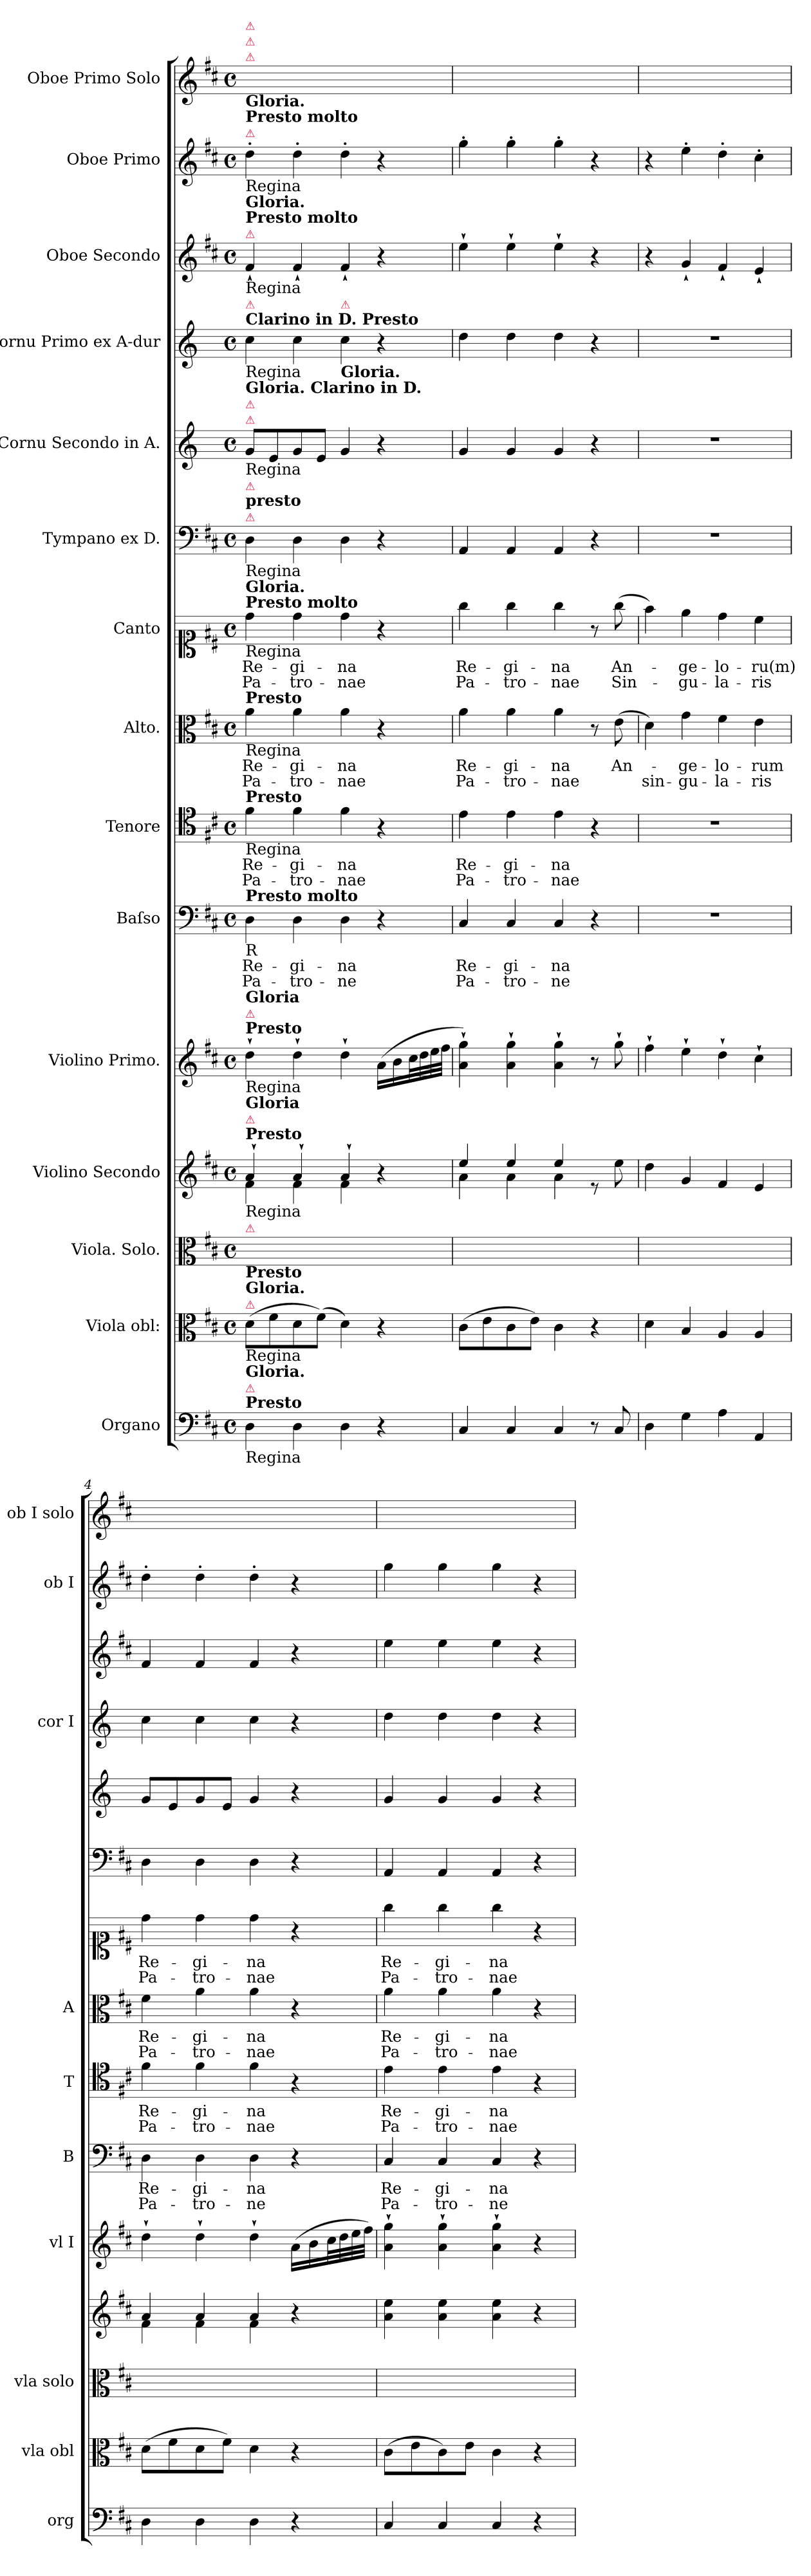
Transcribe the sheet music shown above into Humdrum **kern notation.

**kern	**dynam	**kern	**kern	**kern	**dynam	**kern	**dynam	**kern	**text	**text	**kern	**text	**text	**kern	**text	**text	**kern	**text	**text	**kern	**kern	**kern	**kern	**kern	**dynam	**kern
*part15	*part15	*part14	*part13	*part12	*part12	*part11	*part11	*part10	*part10	*part10	*part9	*part9	*part9	*part8	*part8	*part8	*part7	*part7	*part7	*part6	*part5	*part4	*part3	*part2	*part2	*part1
*staff15	*staff15	*staff14	*staff13	*staff12	*staff12	*staff11	*staff11	*staff10	*staff10	*staff10	*staff9	*staff9	*staff9	*staff8	*staff8	*staff8	*staff7	*staff7	*staff7	*staff6	*staff5	*staff4	*staff3	*staff2	*staff2	*staff1
*I"Organo	*	*I"Viola obl:	*I"Viola. Solo.	*I"Violino Secondo	*	*I"Violino Primo.	*	*I"Baſso	*	*	*I"Tenore	*	*	*I"Alto.	*	*	*I"Canto	*	*	*I"Tympano ex D.	*I"Cornu Secondo in A.	*I"Cornu Primo ex A-dur	*I"Oboe Secondo	*I"Oboe Primo	*	*I"Oboe Primo Solo
*I'org	*	*I'vla obl	*I'vla solo	*	*	*I'vl I	*	*I'B	*	*	*I'T	*	*	*I'A	*	*	*	*	*	*	*	*I'cor I	*	*I'ob I	*	*I'ob I solo
*clefF4	*	*clefC3	*clefC3	*clefG2	*	*clefG2	*	*clefF4	*	*	*clefC4	*	*	*clefC3	*	*	*clefC1	*	*	*clefF4	*clefG2	*clefG2	*clefG2	*clefG2	*	*clefG2
*	*	*	*	*	*	*	*	*	*	*	*	*	*	*	*	*	*	*	*	*	*ITrd-1c-2	*ITrd-1c-2	*	*	*	*
*k[f#c#]	*	*k[f#c#]	*k[f#c#]	*k[f#c#]	*	*k[f#c#]	*	*k[f#c#]	*	*	*k[f#c#]	*	*	*k[f#c#]	*	*	*k[f#c#]	*	*	*k[f#c#]	*k[f#c#]	*k[f#c#]	*k[f#c#]	*k[f#c#]	*	*k[f#c#]
*D:	*	*D:	*D:	*D:	*	*D:	*	*D:	*	*	*D:	*	*	*D:	*	*	*D:	*	*	*D:	*D:	*D:	*D:	*D:	*	*D:
*M4/4	*	*M4/4	*M4/4	*M4/4	*	*M4/4	*	*M4/4	*	*	*M4/4	*	*	*M4/4	*	*	*M4/4	*	*	*M4/4	*M4/4	*M4/4	*M4/4	*M4/4	*	*M4/4
*met(c)	*	*met(c)	*met(c)	*met(c)	*	*met(c)	*	*met(c)	*	*	*met(c)	*	*	*met(c)	*	*	*met(c)	*	*	*met(c)	*met(c)	*met(c)	*met(c)	*met(c)	*	*met(c)
=1	=1	=1	=1	=1	=1	=1	=1	=1	=1	=1	=1	=1	=1	=1	=1	=1	=1	=1	=1	=1	=1	=1	=1	=1	=1	=1
*	*	*	*	*^	*	*	*	*	*	*	*	*	*	*	*	*	*	*	*	*	*	*	*	*	*	*
!	!	!	!	!	!	!	!	!	!	!	!	!	!	!	!	!	!	!	!	!	!	!	!	!	!	!	!LO:TX:a:color=crimson:t=⚠
!	!	!	!	!	!	!	!	!	!	!	!	!	!	!	!	!	!	!	!	!	!	!	!	!	!	!	!LO:TX:a:color=crimson:t=⚠
!	!	!	!	!	!	!	!	!	!	!	!	!	!	!	!	!	!	!	!	!	!	!	!	!	!	!	!LO:TX:a:color=crimson:t=⚠
!	!	!	!	!	!	!	!	!	!	!	!	!	!	!	!	!	!	!	!	!	!	!	!	!	!LO:TX:a:color=crimson:t=⚠	!	!
!	!	!	!	!	!	!	!	!	!	!	!	!	!	!	!	!	!	!	!	!	!	!	!	!	!LO:TX:b:t=Regina	!	!
!	!	!	!	!	!	!	!	!	!	!	!	!	!	!	!	!	!	!	!	!	!	!	!	!	!LO:TX:a:B:t=Presto molto	!	!
!	!	!	!	!	!	!	!	!	!	!	!	!	!	!	!	!	!	!	!	!	!	!	!	!	!LO:TX:a:B:t=Gloria.	!	!
!	!	!	!	!	!	!	!	!	!	!	!	!	!	!	!	!	!	!	!	!	!	!	!	!LO:TX:a:color=crimson:t=⚠	!	!	!
!	!	!	!	!	!	!	!	!	!	!	!	!	!	!	!	!	!	!	!	!	!	!	!	!LO:TX:b:t=Regina	!	!	!
!	!	!	!	!	!	!	!	!	!	!	!	!	!	!	!	!	!	!	!	!	!	!	!	!LO:TX:a:B:t=Presto molto	!	!	!
!	!	!	!	!	!	!	!	!	!	!	!	!	!	!	!	!	!	!	!	!	!	!	!	!LO:TX:a:B:t=Gloria.	!	!	!
!	!	!	!	!	!	!	!	!	!	!	!	!	!	!	!	!	!	!	!	!	!	!	!LO:TX:b:t=Regina	!	!	!	!
!	!	!	!	!	!	!	!	!	!	!	!	!	!	!	!	!	!	!	!	!	!	!	!LO:TX:a:B:t=Clarino in D. Presto	!	!	!	!
!	!	!	!	!	!	!	!	!	!	!	!	!	!	!	!	!	!	!	!	!	!	!	!LO:TX:a:color=crimson:t=⚠	!	!	!	!
!	!	!	!	!	!	!	!	!	!	!	!	!	!	!	!	!	!	!	!	!	!	!LO:TX:a:color=crimson:t=⚠	!	!	!	!	!
!	!	!	!	!	!	!	!	!	!	!	!	!	!	!	!	!	!	!	!	!	!	!LO:TX:b:t=Regina	!	!	!	!	!
!	!	!	!	!	!	!	!	!	!	!	!	!	!	!	!	!	!	!	!	!	!	!LO:TX:a:color=crimson:t=⚠	!	!	!	!	!
!	!	!	!	!	!	!	!	!	!	!	!	!	!	!	!	!	!	!	!	!	!	!LO:TX:a:B:t=Gloria. Clarino in D.	!	!	!	!	!
!	!	!	!	!	!	!	!	!	!	!	!	!	!	!	!	!	!	!	!	!	!LO:TX:b:t=Regina	!	!	!	!	!	!
!	!	!	!	!	!	!	!	!	!	!	!	!	!	!	!	!	!	!	!	!	!LO:TX:a:color=crimson:t=⚠	!	!	!	!	!	!
!	!	!	!	!	!	!	!	!	!	!	!	!	!	!	!	!	!	!	!	!	!LO:TX:a:B:t=presto	!	!	!	!	!	!
!	!	!	!	!	!	!	!	!	!	!	!	!	!	!	!	!	!	!	!	!	!LO:TX:a:color=crimson:t=⚠	!	!	!	!	!	!
!	!	!	!	!	!	!	!	!	!	!	!	!	!	!	!	!	!	!	!	!	!LO:TX:b:B:t=Gloria.	!	!	!	!	!	!
!	!	!	!	!	!	!	!	!	!	!	!	!	!	!	!	!	!	!LO:TX:b:t=Regina	!	!	!	!	!	!	!	!	!
!	!	!	!	!	!	!	!	!	!	!	!	!	!	!	!	!	!	!LO:TX:a:B:t=Presto molto	!	!	!	!	!	!	!	!	!
!	!	!	!	!	!	!	!	!	!	!	!	!	!	!	!LO:TX:b:t=Regina	!	!	!	!	!	!	!	!	!	!	!	!
!	!	!	!	!	!	!	!	!	!	!	!	!	!	!	!LO:TX:a:B:t=Presto	!	!	!	!	!	!	!	!	!	!	!	!
!	!	!	!	!	!	!	!	!	!	!	!	!LO:TX:b:t=Regina	!	!	!	!	!	!	!	!	!	!	!	!	!	!	!
!	!	!	!	!	!	!	!	!	!	!	!	!LO:TX:a:B:t=Presto	!	!	!	!	!	!	!	!	!	!	!	!	!	!	!
!	!	!	!	!	!	!	!	!	!LO:TX:a:B:t=Presto molto	!	!	!	!	!	!	!	!	!	!	!	!	!	!	!	!	!	!
!	!	!	!	!	!	!	!	!	!LO:TX:b:t=R	!	!	!	!	!	!	!	!	!	!	!	!	!	!	!	!	!	!
!	!	!	!	!	!	!	!LO:TX:b:t=Regina	!	!	!	!	!	!	!	!	!	!	!	!	!	!	!	!	!	!	!	!
!	!	!	!	!	!	!	!LO:TX:a:B:t=Presto	!	!	!	!	!	!	!	!	!	!	!	!	!	!	!	!	!	!	!	!
!	!	!	!	!	!	!	!LO:TX:a:color=crimson:t=⚠	!	!	!	!	!	!	!	!	!	!	!	!	!	!	!	!	!	!	!	!
!	!	!	!	!	!	!	!LO:TX:a:B:t=Gloria	!	!	!	!	!	!	!	!	!	!	!	!	!	!	!	!	!	!	!	!
!	!	!	!	!LO:TX:a:B:t=Presto	!	!	!	!	!	!	!	!	!	!	!	!	!	!	!	!	!	!	!	!	!	!	!
!	!	!	!	!LO:TX:b:t=Regina	!	!	!	!	!	!	!	!	!	!	!	!	!	!	!	!	!	!	!	!	!	!	!
!	!	!	!	!LO:TX:a:color=crimson:t=⚠	!	!	!	!	!	!	!	!	!	!	!	!	!	!	!	!	!	!	!	!	!	!	!
!	!	!	!	!LO:TX:a:B:t=Gloria	!	!	!	!	!	!	!	!	!	!	!	!	!	!	!	!	!	!	!	!	!	!	!
!	!	!	!LO:TX:a:color=crimson:t=⚠	!	!	!	!	!	!	!	!	!	!	!	!	!	!	!	!	!	!	!	!	!	!	!	!
!	!	!LO:TX:a:color=crimson:t=⚠	!	!	!	!	!	!	!	!	!	!	!	!	!	!	!	!	!	!	!	!	!	!	!	!	!
!	!	!LO:TX:a:B:t=Gloria.	!	!	!	!	!	!	!	!	!	!	!	!	!	!	!	!	!	!	!	!	!	!	!	!	!
!	!	!LO:TX:b:t=Regina	!	!	!	!	!	!	!	!	!	!	!	!	!	!	!	!	!	!	!	!	!	!	!	!	!
!	!	!LO:TX:a:B:t=Presto	!	!	!	!	!	!	!	!	!	!	!	!	!	!	!	!	!	!	!	!	!	!	!	!	!
!LO:TX:b:t=Regina	!	!	!	!	!	!	!	!	!	!	!	!	!	!	!	!	!	!	!	!	!	!	!	!	!	!	!
!LO:TX:a:B:t=Presto	!	!	!	!	!	!	!	!	!	!	!	!	!	!	!	!	!	!	!	!	!	!	!	!	!	!	!
!LO:TX:a:color=crimson:t=⚠	!	!	!	!	!	!	!	!	!	!	!	!	!	!	!	!	!	!	!	!	!	!	!	!	!	!	!
!LO:TX:a:B:t=Gloria.	!	!	!	!	!	!	!	!	!	!	!	!	!	!	!	!	!	!	!	!	!	!	!	!	!	!	!
4D\	.	(8d\L	1ryy	4a`/	4f#\	for	4dd`\	.	4D\	Re-	Pa-	4f#\	Re-	Pa-	4a\	Re-	Pa-	4dd\	Re-	Pa-	4D\	8a/L	4dd\	4f#`>/	4dd'\	.	1ryy
.	.	8f#\	.	.	.	.	.	.	.	.	.	.	.	.	.	.	.	.	.	.	.	8f#/	.	.	.	.	.
4D\	.	8d\	.	4a`/	4f#\	.	4dd`\	.	4D\	-gi-	-tro-	4f#\	-gi-	-tro-	4a\	-gi-	-tro-	4dd\	-gi-	-tro-	4D\	8a/	4dd\	4f#`>/	4dd'\	.	.
.	.	(8f#\J)	.	.	.	.	.	.	.	.	.	.	.	.	.	.	.	.	.	.	.	8f#/J	.	.	.	.	.
!	!	!	!	!	!	!	!	!	!	!	!	!	!	!	!	!	!	!	!	!	!	!	!LO:TX:a:color=crimson:t=⚠	!	!	!	!
!	!	!	!	!	!	!	!	!	!	!	!	!	!	!	!	!	!	!	!	!	!	!	!LO:TX:b:B:t=Gloria.	!	!	!	!
4D\	.	4d\)	.	4a`/	4f#\	.	4dd`\	.	4D\	-na	-ne	4f#\	-na	-nae	4a\	-na	-nae	4dd\	-na	-nae	4D\	4a/	4dd\	4f#`>/	4dd'\	.	.
4r	.	4r	.	4r	4ryy	.	(16a\LL	.	4r	.	.	4r	.	.	4r	.	.	4r	.	.	4r	4r	4r	4r	4r	.	.
.	.	.	.	.	.	.	16b\	.	.	.	.	.	.	.	.	.	.	.	.	.	.	.	.	.	.	.	.
.	.	.	.	.	.	.	32cc#\L	.	.	.	.	.	.	.	.	.	.	.	.	.	.	.	.	.	.	.	.
.	.	.	.	.	.	.	32dd\	.	.	.	.	.	.	.	.	.	.	.	.	.	.	.	.	.	.	.	.
.	.	.	.	.	.	.	32ee\	.	.	.	.	.	.	.	.	.	.	.	.	.	.	.	.	.	.	.	.
.	.	.	.	.	.	.	32ff#\JJJ	.	.	.	.	.	.	.	.	.	.	.	.	.	.	.	.	.	.	.	.
=2	=2	=2	=2	=2	=2	=2	=2	=2	=2	=2	=2	=2	=2	=2	=2	=2	=2	=2	=2	=2	=2	=2	=2	=2	=2	=2	=2
!	!	!	!	!	!	!	!	!	!	!LO:LY:i	!LO:LY:i	!	!LO:LY:i	!LO:LY:i	!	!	!LO:LY:i	!	!LO:LY:i	!LO:LY:i	!	!	!	!	!	!	!
4C#/	.	(8c#\L	1ryy	4ee/	4a\	.	4a`\ 4gg`\)	.	4C#/	Re-	Pa-	4e\	Re-	Pa-	4a\	Re-	Pa-	4gg\	Re-	Pa-	4AA/	4a/	4ee\	4ee`>\	4gg'\	.	1ryy
.	.	8e\	.	.	.	.	.	.	.	.	.	.	.	.	.	.	.	.	.	.	.	.	.	.	.	.	.
!	!	!	!	!	!	!	!	!	!	!LO:LY:i	!LO:LY:i	!	!LO:LY:i	!LO:LY:i	!	!	!LO:LY:i	!	!LO:LY:i	!LO:LY:i	!	!	!	!	!	!	!
4C#/	.	8c#\	.	4ee/	4a\	.	4a`\ 4gg`\	.	4C#/	-gi-	-tro-	4e\	-gi-	-tro-	4a\	-gi-	-tro-	4gg\	-gi-	-tro-	4AA/	4a/	4ee\	4ee`>\	4gg'\	.	.
.	.	8e\J)	.	.	.	.	.	.	.	.	.	.	.	.	.	.	.	.	.	.	.	.	.	.	.	.	.
!	!	!	!	!	!	!	!	!	!	!LO:LY:i	!LO:LY:i	!	!LO:LY:i	!LO:LY:i	!	!	!LO:LY:i	!	!LO:LY:i	!LO:LY:i	!	!	!	!	!	!	!
4C#/	.	4c#\	.	4ee/	4a\	.	4a`\ 4gg`\	.	4C#/	-na	-ne	4e\	-na	-nae	4a\	-na	-nae	4gg\	-na	-nae	4AA/	4a/	4ee\	4ee`>\	4gg'\	.	.
8r	.	4r	.	8re	4ryy	.	8r	.	4r	.	.	4r	.	.	8r	.	.	8r	.	.	4r	4r	4r	4r	4r	.	.
!	!LO:DY:b	!	!	!	!	!LO:DY:b	!	!	!	!	!	!	!	!	!	!	!	!	!	!	!	!	!	!	!	!	!
8C#/	po	.	.	8ee\	.	po	8gg`\	po	.	.	.	.	.	.	(8e\	An-	.	(8gg\	An-	Sin-	.	.	.	.	.	.	.
*	*	*	*	*v	*v	*	*	*	*	*	*	*	*	*	*	*	*	*	*	*	*	*	*	*	*	*	*
=3	=3	=3	=3	=3	=3	=3	=3	=3	=3	=3	=3	=3	=3	=3	=3	=3	=3	=3	=3	=3	=3	=3	=3	=3	=3	=3
4D\	.	4d\	1ryy	4dd\	.	4ff#`\	.	1r	.	.	1r	.	.	4d\)	.	sin-	4ff#\)	.	.	1r	1r	1r	4r	4r	.	1ryy
4G\	.	4B/	.	4g/	.	4ee`\	.	.	.	.	.	.	.	4g\	-ge-	-gu-	4ee\	-ge-	-gu-	.	.	.	4g`>/	4ee'\	po	.
4A\	.	4A/	.	4f#/	.	4dd`\	.	.	.	.	.	.	.	4f#\	-lo-	-la-	4dd\	-lo-	-la-	.	.	.	4f#`>/	4dd'\	.	.
4AA/	.	4A/	.	4e/	.	4cc#`\	.	.	.	.	.	.	.	4e\	-rum	-ris	4cc#\	-ru(m)	-ris	.	.	.	4e`>/	4cc#'\	.	.
=4	=4	=4	=4	=4	=4	=4	=4	=4	=4	=4	=4	=4	=4	=4	=4	=4	=4	=4	=4	=4	=4	=4	=4	=4	=4	=4
*	*	*	*	*^	*	*	*	*	*	*	*	*	*	*	*	*	*	*	*	*	*	*	*	*	*	*
!	!LO:DY:b	!	!	!	!	!	!	!	!	!LO:LY:i	!LO:LY:i	!	!LO:LY:i	!LO:LY:i	!	!	!	!	!	!	!	!	!	!	!	!	!
4D\	for	(8d\L	1ryy	4a/	4f#\	.	4dd`\	for	4D\	Re-	Pa-	4f#\	Re-	Pa-	4f#\	Re-	Pa-	4dd\	Re-	Pa-	4D\	8a/L	4dd\	4f#/	4dd'\	.	1ryy
.	.	8f#\	.	.	.	.	.	.	.	.	.	.	.	.	.	.	.	.	.	.	.	8f#/	.	.	.	.	.
!	!	!	!	!	!	!	!	!	!	!LO:LY:i	!LO:LY:i	!	!LO:LY:i	!LO:LY:i	!	!	!	!	!	!	!	!	!	!	!	!	!
4D\	.	8d\	.	4a/	4f#\	.	4dd`\	.	4D\	-gi-	-tro-	4f#\	-gi-	-tro-	4a\	-gi-	-tro-	4dd\	-gi-	-tro-	4D\	8a/	4dd\	4f#/	4dd'\	.	.
.	.	8f#\J)	.	.	.	.	.	.	.	.	.	.	.	.	.	.	.	.	.	.	.	8f#/J	.	.	.	.	.
!	!	!	!	!	!	!	!	!	!	!LO:LY:i	!LO:LY:i	!	!LO:LY:i	!LO:LY:i	!	!	!	!	!	!	!	!	!	!	!	!	!
4D\	.	4d\	.	4a/	4f#\	.	4dd`\	.	4D\	-na	-ne	4f#\	-na	-nae	4a\	-na	-nae	4dd\	-na	-nae	4D\	4a/	4dd\	4f#/	4dd'\	.	.
4r	.	4r	.	4r	4ryy	.	(16a\LL	.	4r	.	.	4r	.	.	4r	.	.	4r	.	.	4r	4r	4r	4r	4r	.	.
.	.	.	.	.	.	.	16b\	.	.	.	.	.	.	.	.	.	.	.	.	.	.	.	.	.	.	.	.
.	.	.	.	.	.	.	32cc#\L	.	.	.	.	.	.	.	.	.	.	.	.	.	.	.	.	.	.	.	.
.	.	.	.	.	.	.	32dd\	.	.	.	.	.	.	.	.	.	.	.	.	.	.	.	.	.	.	.	.
.	.	.	.	.	.	.	32ee\	.	.	.	.	.	.	.	.	.	.	.	.	.	.	.	.	.	.	.	.
.	.	.	.	.	.	.	32ff#\JJJ)	.	.	.	.	.	.	.	.	.	.	.	.	.	.	.	.	.	.	.	.
*	*	*	*	*v	*v	*	*	*	*	*	*	*	*	*	*	*	*	*	*	*	*	*	*	*	*	*	*
=5	=5	=5	=5	=5	=5	=5	=5	=5	=5	=5	=5	=5	=5	=5	=5	=5	=5	=5	=5	=5	=5	=5	=5	=5	=5	=5
!	!	!	!	!	!	!	!	!	!LO:LY:i	!LO:LY:i	!	!LO:LY:i	!LO:LY:i	!	!	!LO:LY:i	!	!LO:LY:i	!LO:LY:i	!	!	!	!	!	!	!
4C#/	.	(8c#\L	1ryy	4a\ 4ee\	.	4a`\ 4gg`\	.	4C#/	Re-	Pa-	4e\	Re-	Pa-	4a\	Re-	Pa-	4gg\	Re-	Pa-	4AA/	4a/	4ee\	4ee\	4gg\	.	1ryy
.	.	8e\	.	.	.	.	.	.	.	.	.	.	.	.	.	.	.	.	.	.	.	.	.	.	.	.
!	!	!	!	!	!	!	!	!	!LO:LY:i	!LO:LY:i	!	!LO:LY:i	!LO:LY:i	!	!	!LO:LY:i	!	!LO:LY:i	!LO:LY:i	!	!	!	!	!	!	!
4C#/	.	8c#\)	.	4a\ 4ee\	.	4a`\ 4gg`\	.	4C#/	-gi-	-tro-	4e\	-gi-	-tro-	4a\	-gi-	-tro-	4gg\	-gi-	-tro-	4AA/	4a/	4ee\	4ee\	4gg\	.	.
.	.	8e\J	.	.	.	.	.	.	.	.	.	.	.	.	.	.	.	.	.	.	.	.	.	.	.	.
!	!	!	!	!	!	!	!	!	!LO:LY:i	!LO:LY:i	!	!LO:LY:i	!LO:LY:i	!	!	!LO:LY:i	!	!LO:LY:i	!LO:LY:i	!	!	!	!	!	!	!
4C#/	.	4c#\	.	4a\ 4ee\	.	4a`\ 4gg`\	.	4C#/	-na	-ne	4e\	-na	-nae	4a\	-na	-nae	4gg\	-na	-nae	4AA/	4a/	4ee\	4ee\	4gg\	.	.
4r	.	4r	.	4r	.	4r	.	4r	.	.	4r	.	.	4r	.	.	4r	.	.	4r	4r	4r	4r	4r	.	.
=	=	=	=	=	=	=	=	=	=	=	=	=	=	=	=	=	=	=	=	=	=	=	=	=	=	=
*-	*-	*-	*-	*-	*-	*-	*-	*-	*-	*-	*-	*-	*-	*-	*-	*-	*-	*-	*-	*-	*-	*-	*-	*-	*-	*-
